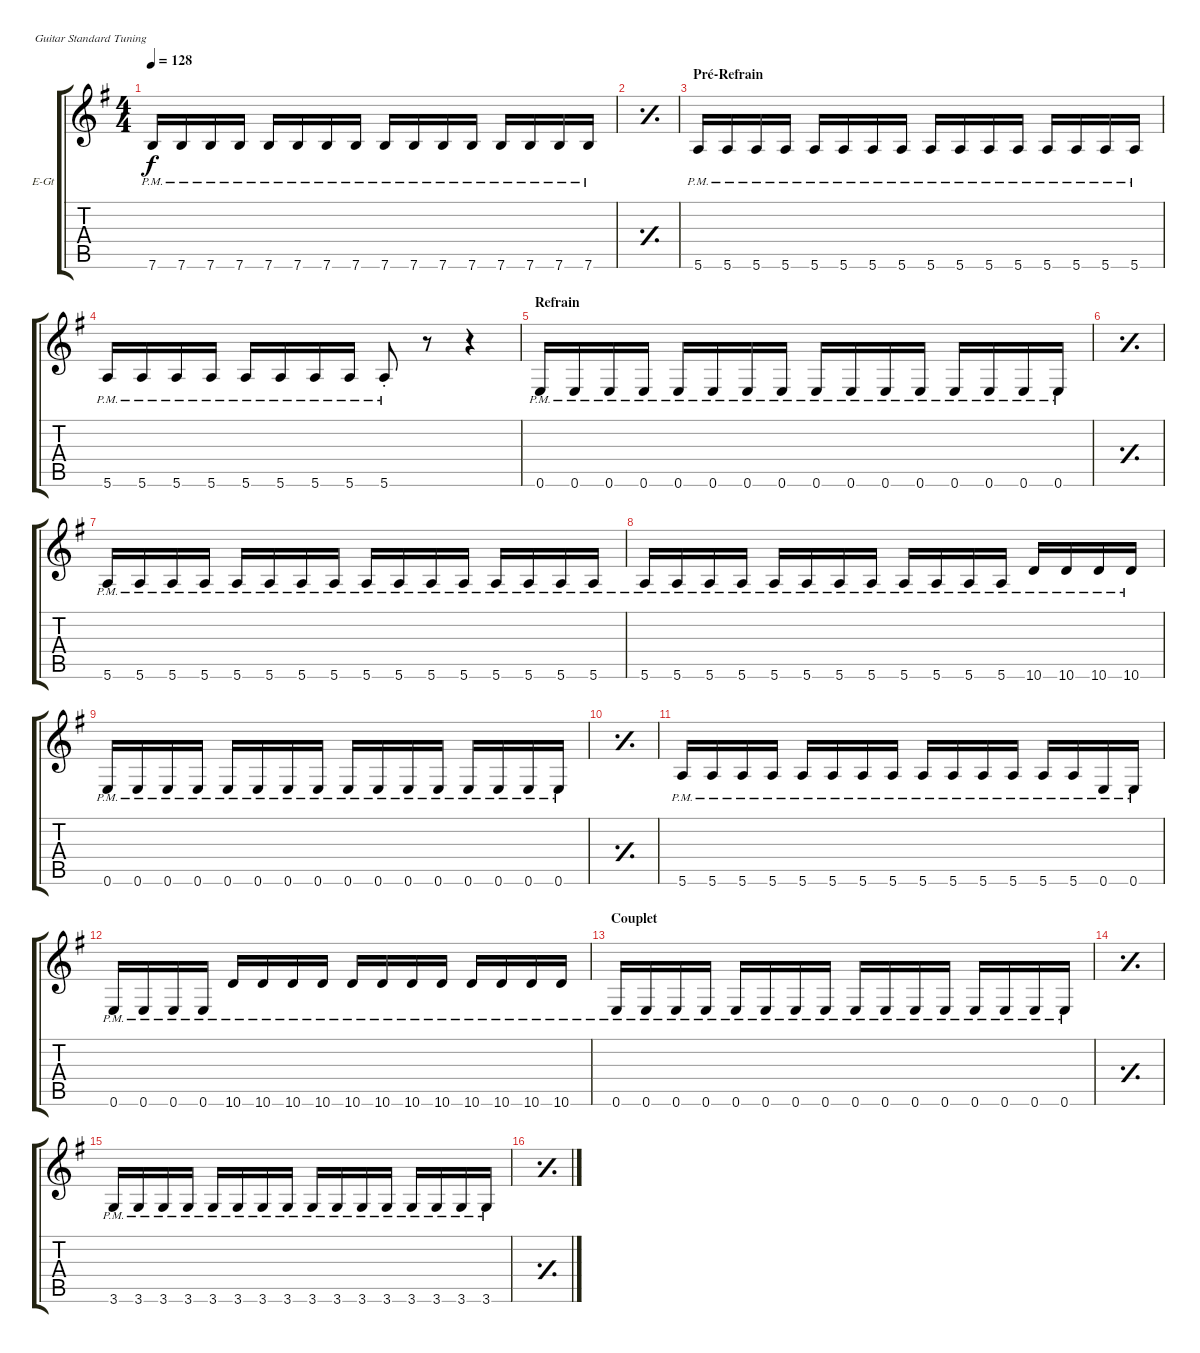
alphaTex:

\bracketExtendMode groupsimilarinstruments
\firstSystemTrackNameOrientation horizontal
\otherSystemsTrackNameOrientation horizontal
\track ("Electric Guitar" "E-Gt") {multiBarRest instrument electricguitarmuted}
\staff {score tabs}
\tuning (E4 B3 G3 D3 A2 E2)
\ts (4 4)
\tempo 128
\clef g2
\ks eminor
7.6{pm}.16{dy f} 7.6{pm}.16 7.6{pm}.16 7.6{pm}.16 7.6{pm}.16 7.6{pm}.16 7.6{pm}.16 7.6{pm}.16 7.6{pm}.16 7.6{pm}.16 7.6{pm}.16 7.6{pm}.16 7.6{pm}.16 7.6{pm}.16 7.6{pm}.16 7.6{pm}.16 |
\simile simple
|
\section ("" "Pré-Refrain")
\simile none
5.6{pm}.16 5.6{pm}.16 5.6{pm}.16 5.6{pm}.16 5.6{pm}.16 5.6{pm}.16 5.6{pm}.16 5.6{pm}.16 5.6{pm}.16 5.6{pm}.16 5.6{pm}.16 5.6{pm}.16 5.6{pm}.16 5.6{pm}.16 5.6{pm}.16 5.6{pm}.16 |
5.6{pm}.16 5.6{pm}.16 5.6{pm}.16 5.6{pm}.16 5.6{pm}.16 5.6{pm}.16 5.6{pm}.16 5.6{pm}.16 5.6{pm st}.8 r.8 r.4 |
\section ("" "Refrain")
0.6{pm}.16 0.6{pm}.16 0.6{pm}.16 0.6{pm}.16 0.6{pm}.16 0.6{pm}.16 0.6{pm}.16 0.6{pm}.16 0.6{pm}.16 0.6{pm}.16 0.6{pm}.16 0.6{pm}.16 0.6{pm}.16 0.6{pm}.16 0.6{pm}.16 0.6{pm}.16 |
\simile simple
|
\simile none
5.6{pm}.16 5.6{pm}.16 5.6{pm}.16 5.6{pm}.16 5.6{pm}.16 5.6{pm}.16 5.6{pm}.16 5.6{pm}.16 5.6{pm}.16 5.6{pm}.16 5.6{pm}.16 5.6{pm}.16 5.6{pm}.16 5.6{pm}.16 5.6{pm}.16 5.6{pm}.16 |
5.6{pm}.16 5.6{pm}.16 5.6{pm}.16 5.6{pm}.16 5.6{pm}.16 5.6{pm}.16 5.6{pm}.16 5.6{pm}.16 5.6{pm}.16 5.6{pm}.16 5.6{pm}.16 5.6{pm}.16 10.6{pm}.16 10.6{pm}.16 10.6{pm}.16 10.6{pm}.16 |
0.6{pm}.16 0.6{pm}.16 0.6{pm}.16 0.6{pm}.16 0.6{pm}.16 0.6{pm}.16 0.6{pm}.16 0.6{pm}.16 0.6{pm}.16 0.6{pm}.16 0.6{pm}.16 0.6{pm}.16 0.6{pm}.16 0.6{pm}.16 0.6{pm}.16 0.6{pm}.16 |
\simile simple
|
\simile none
5.6{pm}.16 5.6{pm}.16 5.6{pm}.16 5.6{pm}.16 5.6{pm}.16 5.6{pm}.16 5.6{pm}.16 5.6{pm}.16 5.6{pm}.16 5.6{pm}.16 5.6{pm}.16 5.6{pm}.16 5.6{pm}.16 5.6{pm}.16 0.6{pm}.16 0.6{pm}.16 |
0.6{pm}.16 0.6{pm}.16 0.6{pm}.16 0.6{pm}.16 10.6{pm}.16 10.6{pm}.16 10.6{pm}.16 10.6{pm}.16 10.6{pm}.16 10.6{pm}.16 10.6{pm}.16 10.6{pm}.16 10.6{pm}.16 10.6{pm}.16 10.6{pm}.16 10.6{pm}.16 |
\section ("" "Couplet")
0.6{pm}.16 0.6{pm}.16 0.6{pm}.16 0.6{pm}.16 0.6{pm}.16 0.6{pm}.16 0.6{pm}.16 0.6{pm}.16 0.6{pm}.16 0.6{pm}.16 0.6{pm}.16 0.6{pm}.16 0.6{pm}.16 0.6{pm}.16 0.6{pm}.16 0.6{pm}.16 |
\simile simple
|
\simile none
3.6{pm}.16 3.6{pm}.16 3.6{pm}.16 3.6{pm}.16 3.6{pm}.16 3.6{pm}.16 3.6{pm}.16 3.6{pm}.16 3.6{pm}.16 3.6{pm}.16 3.6{pm}.16 3.6{pm}.16 3.6{pm}.16 3.6{pm}.16 3.6{pm}.16 3.6{pm}.16 |
\simile simple
